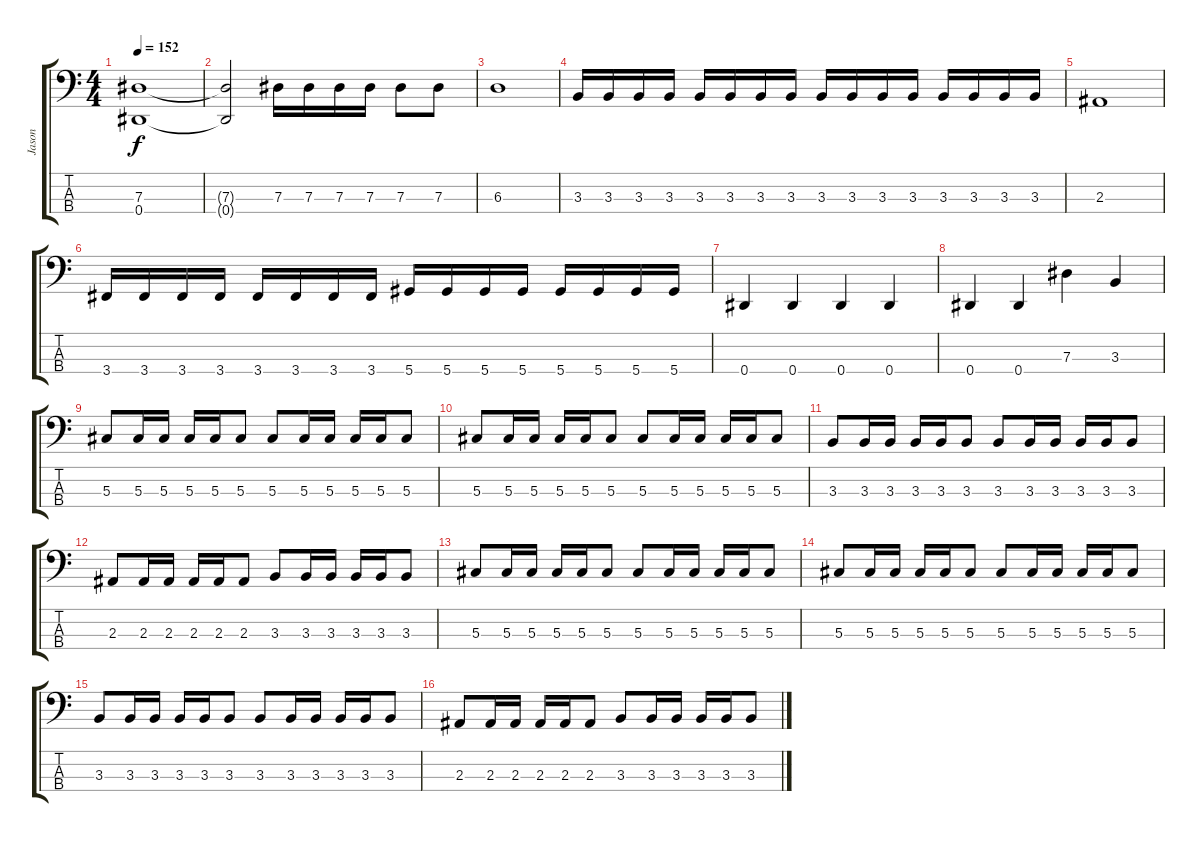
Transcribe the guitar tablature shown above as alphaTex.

\track ("Jason" "Jason") {instrument fretlessbass}
\staff {score tabs}
\tuning (Gb2 Db2 Ab1 Eb1) {hide}
\ts (4 4)
\tempo 152
\clef f4
\ks c
(7.3 0.4).1{dy f} |
(7.3{t} 0.4{t}).2 7.3.16 7.3.16 7.3.16 7.3.16 7.3.8 7.3.8 |
6.3.1 |
3.3.16 3.3.16 3.3.16 3.3.16 3.3.16 3.3.16 3.3.16 3.3.16 3.3.16 3.3.16 3.3.16 3.3.16 3.3.16 3.3.16 3.3.16 3.3.16 |
2.3.1 |
3.4.16 3.4.16 3.4.16 3.4.16 3.4.16 3.4.16 3.4.16 3.4.16 5.4.16 5.4.16 5.4.16 5.4.16 5.4.16 5.4.16 5.4.16 5.4.16 |
0.4.4 0.4.4 0.4.4 0.4.4 |
0.4.4 0.4.4 7.3.4 3.3.4 |
5.3.8 5.3.16 5.3.16 5.3.16 5.3.16 5.3.8 5.3.8 5.3.16 5.3.16 5.3.16 5.3.16 5.3.8 |
5.3.8 5.3.16 5.3.16 5.3.16 5.3.16 5.3.8 5.3.8 5.3.16 5.3.16 5.3.16 5.3.16 5.3.8 |
3.3.8 3.3.16 3.3.16 3.3.16 3.3.16 3.3.8 3.3.8 3.3.16 3.3.16 3.3.16 3.3.16 3.3.8 |
2.3.8 2.3.16 2.3.16 2.3.16 2.3.16 2.3.8 3.3.8 3.3.16 3.3.16 3.3.16 3.3.16 3.3.8 |
5.3.8 5.3.16 5.3.16 5.3.16 5.3.16 5.3.8 5.3.8 5.3.16 5.3.16 5.3.16 5.3.16 5.3.8 |
5.3.8 5.3.16 5.3.16 5.3.16 5.3.16 5.3.8 5.3.8 5.3.16 5.3.16 5.3.16 5.3.16 5.3.8 |
3.3.8 3.3.16 3.3.16 3.3.16 3.3.16 3.3.8 3.3.8 3.3.16 3.3.16 3.3.16 3.3.16 3.3.8 |
2.3.8 2.3.16 2.3.16 2.3.16 2.3.16 2.3.8 3.3.8 3.3.16 3.3.16 3.3.16 3.3.16 3.3.8
